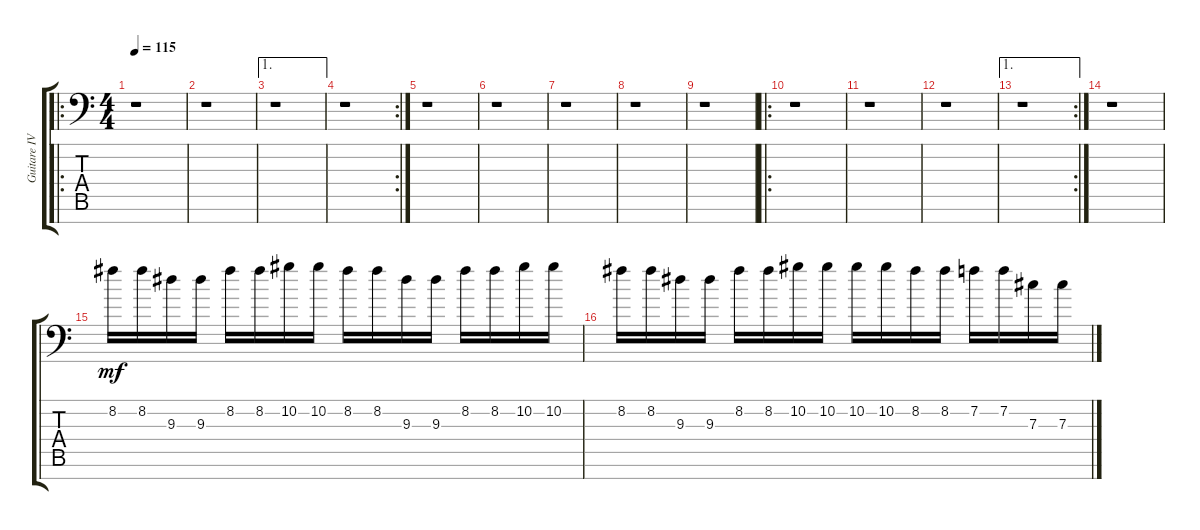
\track ("Guitare IV" "Guitare IV") {instrument overdrivenguitar}
\staff {score tabs}
\tuning (Eb4 Bb3 Gb3 Db3 Ab2 Eb2 Bb1) {hide}
\ro
\ts (4 4)
\tempo 115
\clef f4
\ks c
r.1{dy f} |
r.1 |
\ae 1
r.1 |
\rc 2
r.1 |
r.1 |
r.1 |
r.1 |
r.1 |
r.1 |
\ro
r.1 |
r.1 |
r.1 |
\ae 1
\rc 2
r.1 |
r.1 |
8.2.16{dy mf} 8.2.16 9.3.16 9.3.16 8.2.16 8.2.16 10.2.16 10.2.16 8.2.16 8.2.16 9.3.16 9.3.16 8.2.16 8.2.16 10.2.16 10.2.16 |
8.2.16 8.2.16 9.3.16 9.3.16 8.2.16 8.2.16 10.2.16 10.2.16 10.2.16 10.2.16 8.2.16 8.2.16 7.2.16 7.2.16 7.3.16 7.3.16
